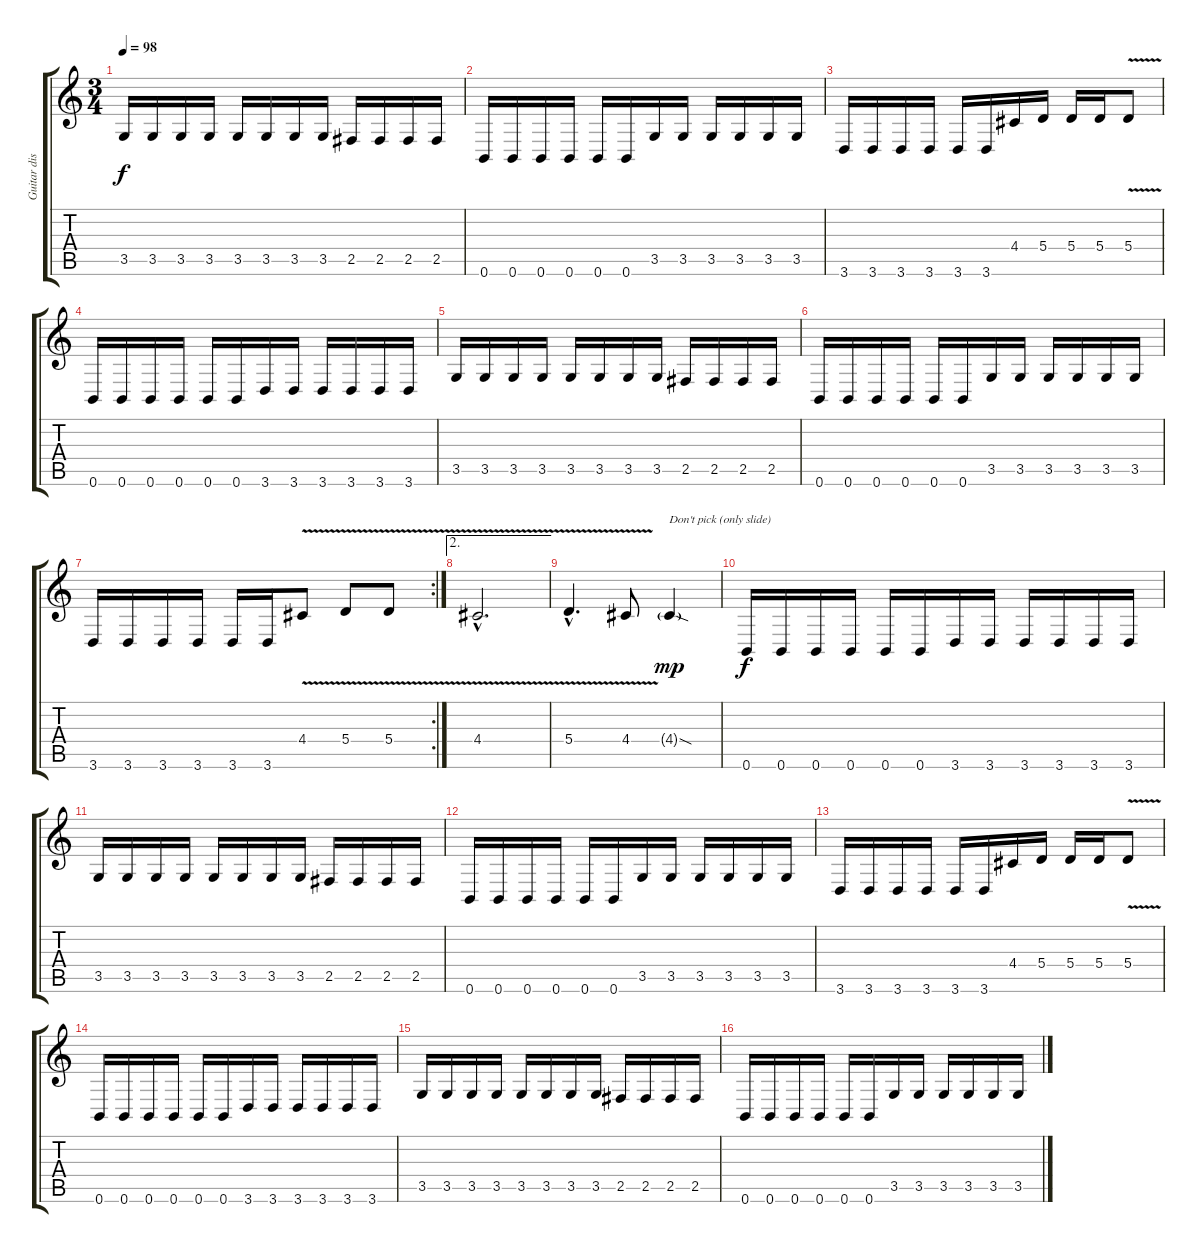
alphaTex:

\track ("Guitar distortion 2" "Guitar dis") {instrument distortionguitar}
\staff {score tabs}
\tuning (B3 Gb3 D3 A2 E2 B1) {hide}
\ts (3 4)
\tempo 98
\clef g2
\ks c
3.5.16{dy f} 3.5.16 3.5.16 3.5.16 3.5.16 3.5.16 3.5.16 3.5.16 2.5.16 2.5.16 2.5.16 2.5.16 |
0.6.16 0.6.16 0.6.16 0.6.16 0.6.16 0.6.16 3.5.16 3.5.16 3.5.16 3.5.16 3.5.16 3.5.16 |
3.6.16 3.6.16 3.6.16 3.6.16 3.6.16 3.6.16 4.4.16 5.4.16 5.4.16 5.4.16 5.4{v}.8 |
0.6.16 0.6.16 0.6.16 0.6.16 0.6.16 0.6.16 3.6.16 3.6.16 3.6.16 3.6.16 3.6.16 3.6.16 |
3.5.16 3.5.16 3.5.16 3.5.16 3.5.16 3.5.16 3.5.16 3.5.16 2.5.16 2.5.16 2.5.16 2.5.16 |
0.6.16 0.6.16 0.6.16 0.6.16 0.6.16 0.6.16 3.5.16 3.5.16 3.5.16 3.5.16 3.5.16 3.5.16 |
\rc 2
3.6.16 3.6.16 3.6.16 3.6.16 3.6.16 3.6.16 4.4{v}.8 5.4{v}.8 5.4{v}.8 |
\ae 2
4.4{v hac}.2{d} |
5.4{v hac}.4{d} 4.4{v}.8 4.4{sod g}.4{txt "Don't pick (only slide)" dy mp} |
0.6.16{dy f} 0.6.16 0.6.16 0.6.16 0.6.16 0.6.16 3.6.16 3.6.16 3.6.16 3.6.16 3.6.16 3.6.16 |
3.5.16 3.5.16 3.5.16 3.5.16 3.5.16 3.5.16 3.5.16 3.5.16 2.5.16 2.5.16 2.5.16 2.5.16 |
0.6.16 0.6.16 0.6.16 0.6.16 0.6.16 0.6.16 3.5.16 3.5.16 3.5.16 3.5.16 3.5.16 3.5.16 |
3.6.16 3.6.16 3.6.16 3.6.16 3.6.16 3.6.16 4.4.16 5.4.16 5.4.16 5.4.16 5.4{v}.8 |
0.6.16 0.6.16 0.6.16 0.6.16 0.6.16 0.6.16 3.6.16 3.6.16 3.6.16 3.6.16 3.6.16 3.6.16 |
3.5.16 3.5.16 3.5.16 3.5.16 3.5.16 3.5.16 3.5.16 3.5.16 2.5.16 2.5.16 2.5.16 2.5.16 |
0.6.16 0.6.16 0.6.16 0.6.16 0.6.16 0.6.16 3.5.16 3.5.16 3.5.16 3.5.16 3.5.16 3.5.16
